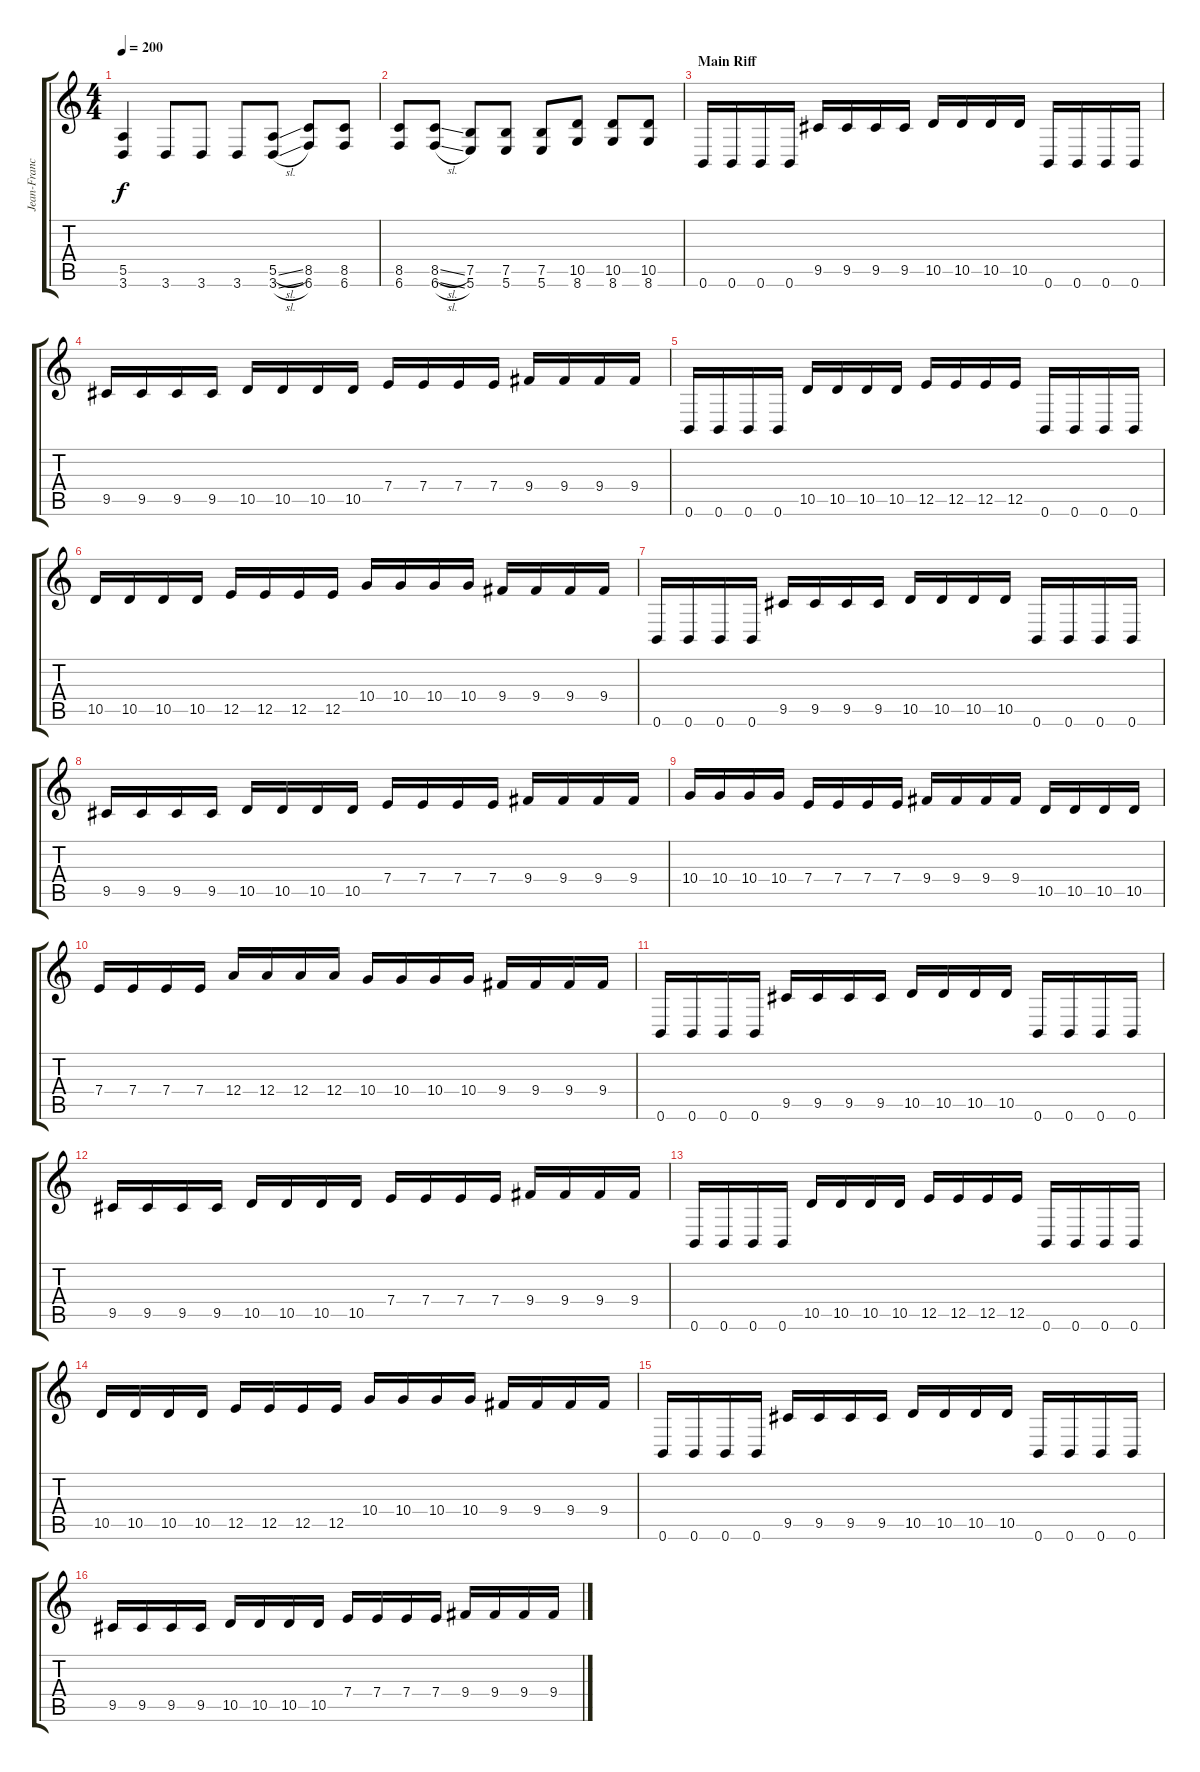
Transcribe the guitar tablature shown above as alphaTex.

\track ("Jean-Francois Dagenais Lead" "Jean-Franc") {instrument distortionguitar}
\staff {score tabs}
\tuning (B3 Gb3 D3 A2 E2 B1) {hide}
\ts (4 4)
\tempo 200
\clef g2
\ks c
(5.5 3.6).4{dy f} 3.6.8 3.6.8 3.6.8 (5.5{sl} 3.6{sl}).8 (8.5 6.6).8 (8.5 6.6).8 |
(8.5 6.6).8 (8.5{sl} 6.6{sl}).8 (7.5 5.6).8 (7.5 5.6).8 (7.5 5.6).8 (10.5 8.6).8 (10.5 8.6).8 (10.5 8.6).8 |
\section ("" "Main Riff")
0.6.16 0.6.16 0.6.16 0.6.16 9.5.16 9.5.16 9.5.16 9.5.16 10.5.16 10.5.16 10.5.16 10.5.16 0.6.16 0.6.16 0.6.16 0.6.16 |
9.5.16 9.5.16 9.5.16 9.5.16 10.5.16 10.5.16 10.5.16 10.5.16 7.4.16 7.4.16 7.4.16 7.4.16 9.4.16 9.4.16 9.4.16 9.4.16 |
0.6.16 0.6.16 0.6.16 0.6.16 10.5.16 10.5.16 10.5.16 10.5.16 12.5.16 12.5.16 12.5.16 12.5.16 0.6.16 0.6.16 0.6.16 0.6.16 |
10.5.16 10.5.16 10.5.16 10.5.16 12.5.16 12.5.16 12.5.16 12.5.16 10.4.16 10.4.16 10.4.16 10.4.16 9.4.16 9.4.16 9.4.16 9.4.16 |
0.6.16 0.6.16 0.6.16 0.6.16 9.5.16 9.5.16 9.5.16 9.5.16 10.5.16 10.5.16 10.5.16 10.5.16 0.6.16 0.6.16 0.6.16 0.6.16 |
9.5.16 9.5.16 9.5.16 9.5.16 10.5.16 10.5.16 10.5.16 10.5.16 7.4.16 7.4.16 7.4.16 7.4.16 9.4.16 9.4.16 9.4.16 9.4.16 |
10.4.16 10.4.16 10.4.16 10.4.16 7.4.16 7.4.16 7.4.16 7.4.16 9.4.16 9.4.16 9.4.16 9.4.16 10.5.16 10.5.16 10.5.16 10.5.16 |
7.4.16 7.4.16 7.4.16 7.4.16 12.4.16 12.4.16 12.4.16 12.4.16 10.4.16 10.4.16 10.4.16 10.4.16 9.4.16 9.4.16 9.4.16 9.4.16 |
\section ("" "")
0.6.16 0.6.16 0.6.16 0.6.16 9.5.16 9.5.16 9.5.16 9.5.16 10.5.16 10.5.16 10.5.16 10.5.16 0.6.16 0.6.16 0.6.16 0.6.16 |
9.5.16 9.5.16 9.5.16 9.5.16 10.5.16 10.5.16 10.5.16 10.5.16 7.4.16 7.4.16 7.4.16 7.4.16 9.4.16 9.4.16 9.4.16 9.4.16 |
0.6.16 0.6.16 0.6.16 0.6.16 10.5.16 10.5.16 10.5.16 10.5.16 12.5.16 12.5.16 12.5.16 12.5.16 0.6.16 0.6.16 0.6.16 0.6.16 |
10.5.16 10.5.16 10.5.16 10.5.16 12.5.16 12.5.16 12.5.16 12.5.16 10.4.16 10.4.16 10.4.16 10.4.16 9.4.16 9.4.16 9.4.16 9.4.16 |
0.6.16 0.6.16 0.6.16 0.6.16 9.5.16 9.5.16 9.5.16 9.5.16 10.5.16 10.5.16 10.5.16 10.5.16 0.6.16 0.6.16 0.6.16 0.6.16 |
9.5.16 9.5.16 9.5.16 9.5.16 10.5.16 10.5.16 10.5.16 10.5.16 7.4.16 7.4.16 7.4.16 7.4.16 9.4.16 9.4.16 9.4.16 9.4.16
